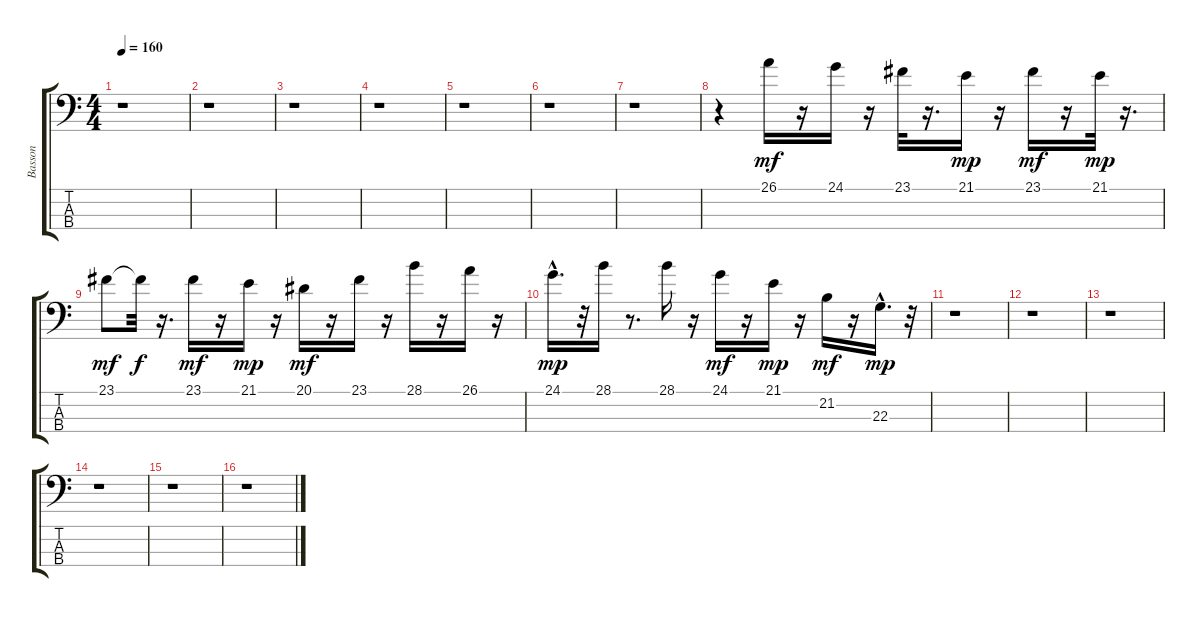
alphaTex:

\track ("Basson" "Basson") {instrument bassoon}
\staff {score tabs}
\tuning (G2 D2 A1 E1) {hide}
\ts (4 4)
\tempo 160
\clef f4
\ks c
r.1{dy mp} |
r.1 |
r.1 |
r.1 |
r.1 |
r.1 |
r.1 |
r.4 26.1.16{dy mf} r.16 24.1.16 r.16 23.1.32 r.16{d} 21.1.16{dy mp} r.16 23.1.16{dy mf} r.16 21.1.32{dy mp} r.16{d} |
23.1.8{dy mf} 23.1{t}.32{dy f} r.16{d} 23.1.16{dy mf} r.16 21.1.16{dy mp} r.16 20.1.16{dy mf} r.16 23.1.16 r.16 28.1.16 r.16 26.1.16 r.16 |
24.1{hac}.16{d dy mp} r.32 28.1.16 r.8{d} 28.1.16 r.16 24.1.16{dy mf} r.16 21.1.16{dy mp} r.16 21.2.16{dy mf} r.16 22.3{hac}.16{d dy mp} r.32 |
r.1 |
r.1 |
r.1 |
r.1 |
r.1 |
r.1
